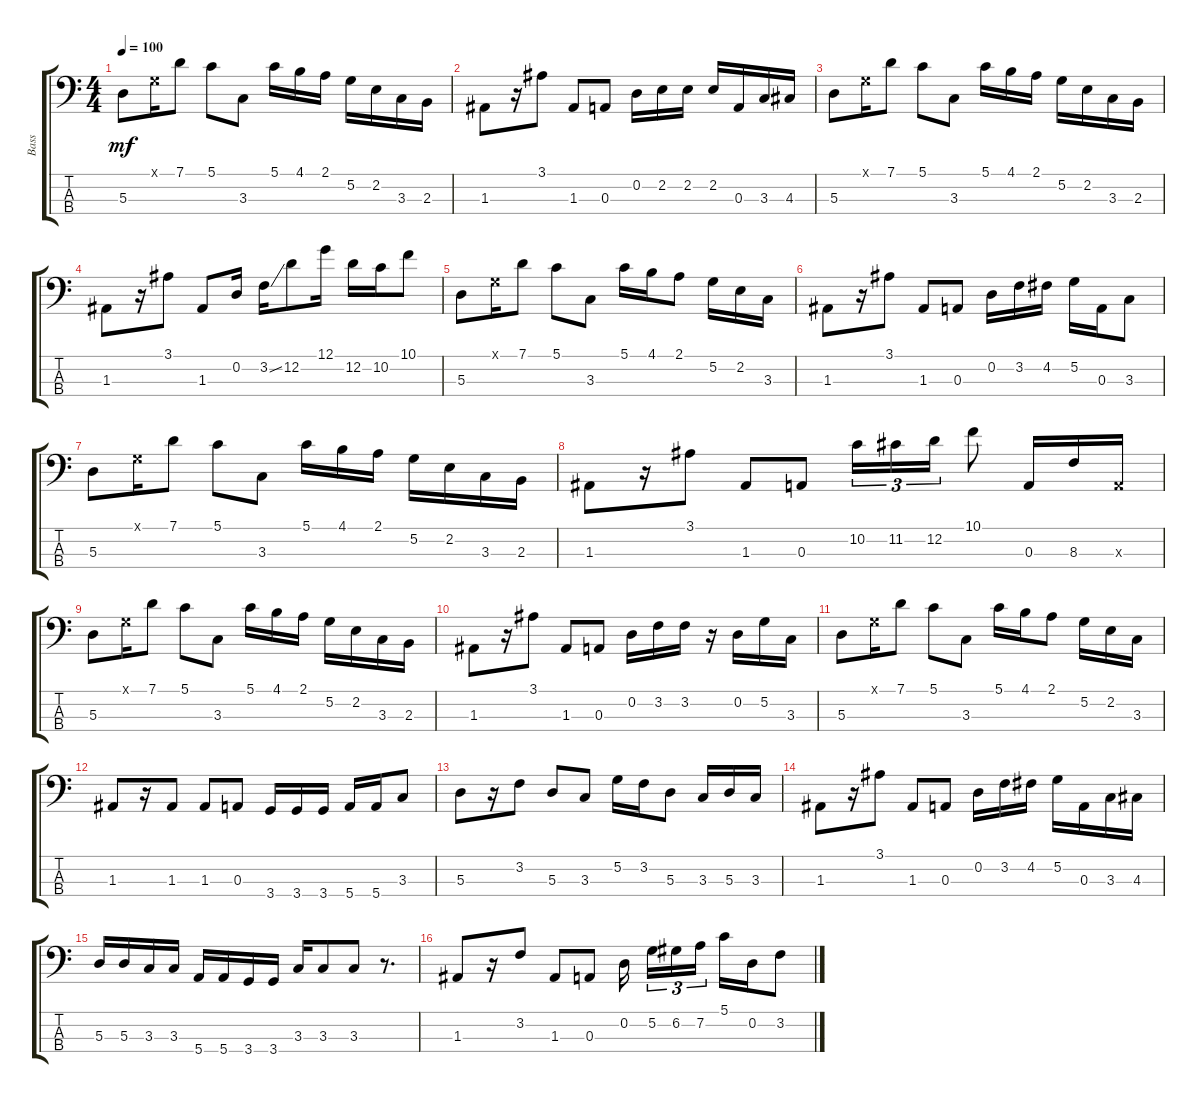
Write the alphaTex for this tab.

\track ("Bass" "Bass") {instrument electricbassfinger}
\staff {score tabs}
\tuning (G2 D2 A1 E1) {hide}
\ts (4 4)
\tempo 100
\clef f4
\ks c
5.3.8{dy mf} 0.1{x}.16 7.1.8 5.1.8 3.3.8 5.1.16 4.1.16 2.1.16 5.2.16 2.2.16 3.3.16 2.3.16 |
1.3.8 r.16 3.1.8 1.3.8 0.3.8 0.2.16 2.2.16 2.2.16 2.2.16 0.3.16 3.3.16 4.3.16 |
5.3.8 0.1{x}.16 7.1.8 5.1.8 3.3.8 5.1.16 4.1.16 2.1.16 5.2.16 2.2.16 3.3.16 2.3.16 |
1.3.8 r.16 3.1.8 1.3.8 0.2.16 3.2{ss}.16 12.2.8 12.1.16 12.2.16 10.2.16 10.1.8 |
5.3.8 0.1{x}.16 7.1.8 5.1.8 3.3.8 5.1.16 4.1.16 2.1.8 5.2.16 2.2.16 3.3.16 |
1.3.8 r.16 3.1.8 1.3.8 0.3.8 0.2.16 3.2.16 4.2.16 5.2.16 0.3.16 3.3.8 |
5.3.8 0.1{x}.16 7.1.8 5.1.8 3.3.8 5.1.16 4.1.16 2.1.16 5.2.16 2.2.16 3.3.16 2.3.16 |
1.3.8 r.16 3.1.8 1.3.8 0.3.8 10.2.16{tu (3 2)} 11.2.16{tu (3 2)} 12.2.16{tu (3 2)} 10.1.8 0.3.16 8.3.16 0.3{x}.16 |
5.3.8 0.1{x}.16 7.1.8 5.1.8 3.3.8 5.1.16 4.1.16 2.1.16 5.2.16 2.2.16 3.3.16 2.3.16 |
1.3.8 r.16 3.1.8 1.3.8 0.3.8 0.2.16 3.2.16 3.2.16 r.16 0.2.16 5.2.16 3.3.16 |
5.3.8 0.1{x}.16 7.1.8 5.1.8 3.3.8 5.1.16 4.1.16 2.1.8 5.2.16 2.2.16 3.3.16 |
1.3.8 r.16 1.3.8 1.3.8 0.3.8 3.4.16 3.4.16 3.4.16 5.4.16 5.4.16 3.3.8 |
5.3.8 r.16 3.2.8 5.3.8 3.3.8 5.2.16 3.2.16 5.3.8 3.3.16 5.3.16 3.3.16 |
1.3.8 r.16 3.1.8 1.3.8 0.3.8 0.2.16 3.2.16 4.2.16 5.2.16 0.3.16 3.3.16 4.3.16 |
5.3.16 5.3.16 3.3.16 3.3.16 5.4.16 5.4.16 3.4.16 3.4.16 3.3.16 3.3.8 3.3.8 r.8{d} |
1.3.8 r.16 3.2.8 1.3.8 0.3.8 0.2.16 5.2.16{tu (3 2)} 6.2.16{tu (3 2)} 7.2.16{tu (3 2)} 5.1.16 0.2.16 3.2.8
